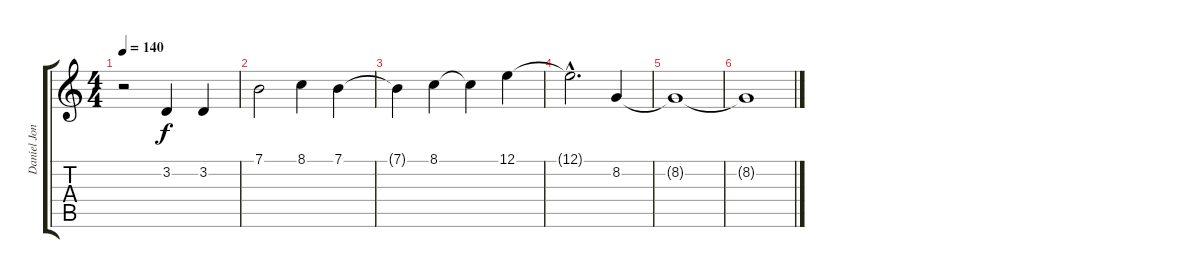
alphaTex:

\track ("Daniel Jonhs (Vocal)" "Daniel Jon") {instrument synthvoice}
\staff {score tabs}
\tuning (E4 B3 G3 D3 A2 E2) {hide}
\ts (4 4)
\tempo 140
\clef g2
\ks c
r.2{dy f} 3.2.4 3.2.4 |
7.1.2 8.1.4 7.1.4 |
7.1{t}.4 8.1.4 8.1{t}.4 12.1.4 |
12.1{hac t}.2{d} 8.2.4 |
8.2{t}.1 |
8.2{t}.1
